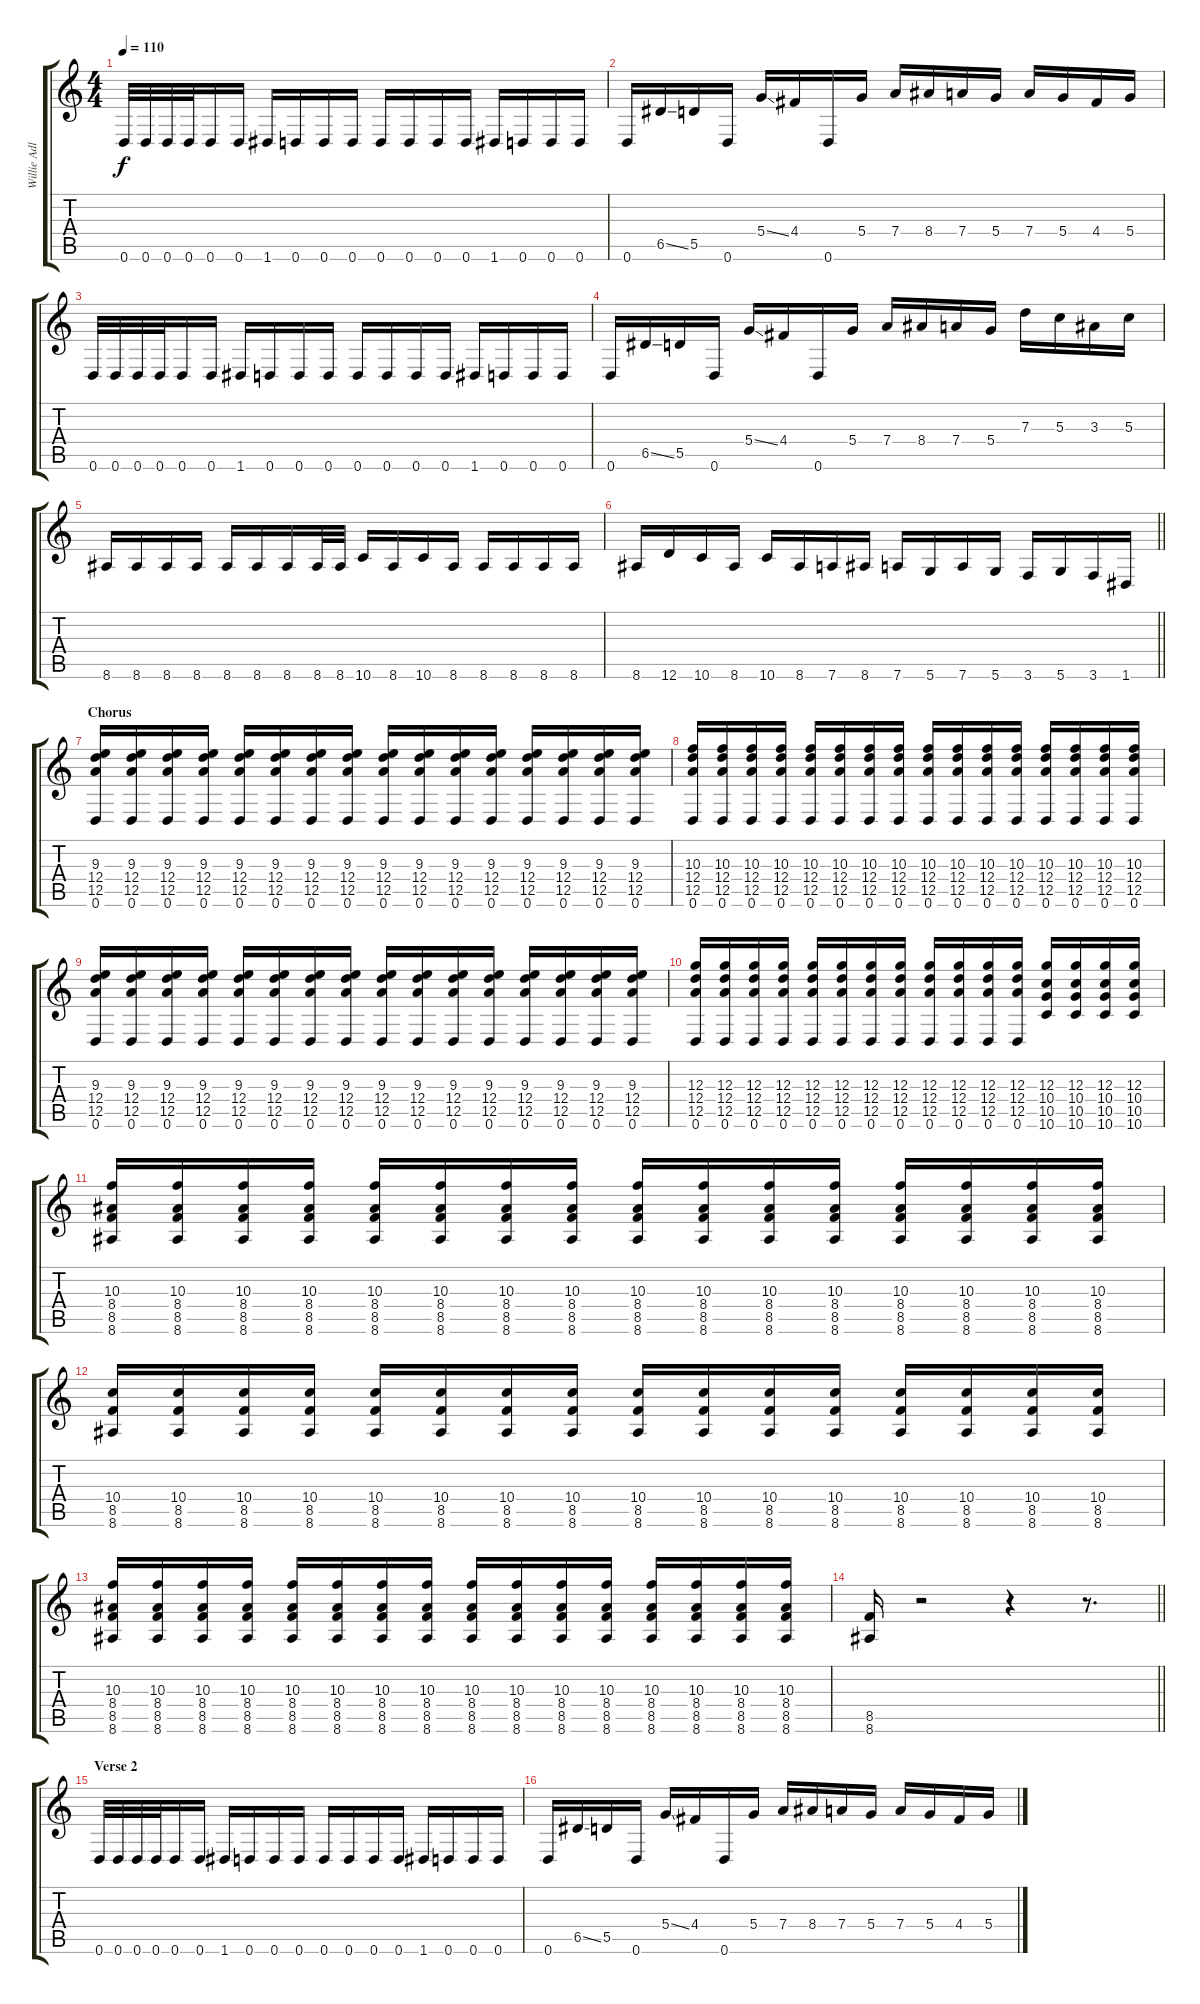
\track ("Willie Adler" "Willie Adl") {instrument distortionguitar}
\staff {score tabs}
\tuning (E4 B3 G3 D3 A2 D2) {hide}
\ts (4 4)
\tempo 110
\clef g2
\ks c
0.6.32{dy f} 0.6.32 0.6.32 0.6.32 0.6.16 0.6.16 1.6.16 0.6.16 0.6.16 0.6.16 0.6.16 0.6.16 0.6.16 0.6.16 1.6.16 0.6.16 0.6.16 0.6.16 |
0.6.16 6.5{ss}.16 5.5.16 0.6.16 5.4{ss}.16 4.4.16 0.6.16 5.4.16 7.4.16 8.4.16 7.4.16 5.4.16 7.4.16 5.4.16 4.4.16 5.4.16 |
0.6.32 0.6.32 0.6.32 0.6.32 0.6.16 0.6.16 1.6.16 0.6.16 0.6.16 0.6.16 0.6.16 0.6.16 0.6.16 0.6.16 1.6.16 0.6.16 0.6.16 0.6.16 |
0.6.16 6.5{ss}.16 5.5.16 0.6.16 5.4{ss}.16 4.4.16 0.6.16 5.4.16 7.4.16 8.4.16 7.4.16 5.4.16 7.3.16 5.3.16 3.3.16 5.3.16 |
8.6.16 8.6.16 8.6.16 8.6.16 8.6.16 8.6.16 8.6.16 8.6.32 8.6.32 10.6.16 8.6.16 10.6.16 8.6.16 8.6.16 8.6.16 8.6.16 8.6.16 |
\barLineRight lightlight
8.6.16 12.6.16 10.6.16 8.6.16 10.6.16 8.6.16 7.6.16 8.6.16 7.6.16 5.6.16 7.6.16 5.6.16 3.6.16 5.6.16 3.6.16 1.6.16 |
\section ("" "Chorus")
(9.3 12.4 12.5 0.6).16 (9.3 12.4 12.5 0.6).16 (9.3 12.4 12.5 0.6).16 (9.3 12.4 12.5 0.6).16 (9.3 12.4 12.5 0.6).16 (9.3 12.4 12.5 0.6).16 (9.3 12.4 12.5 0.6).16 (9.3 12.4 12.5 0.6).16 (9.3 12.4 12.5 0.6).16 (9.3 12.4 12.5 0.6).16 (9.3 12.4 12.5 0.6).16 (9.3 12.4 12.5 0.6).16 (9.3 12.4 12.5 0.6).16 (9.3 12.4 12.5 0.6).16 (9.3 12.4 12.5 0.6).16 (9.3 12.4 12.5 0.6).16 |
(10.3 12.4 12.5 0.6).16 (10.3 12.4 12.5 0.6).16 (10.3 12.4 12.5 0.6).16 (10.3 12.4 12.5 0.6).16 (10.3 12.4 12.5 0.6).16 (10.3 12.4 12.5 0.6).16 (10.3 12.4 12.5 0.6).16 (10.3 12.4 12.5 0.6).16 (10.3 12.4 12.5 0.6).16 (10.3 12.4 12.5 0.6).16 (10.3 12.4 12.5 0.6).16 (10.3 12.4 12.5 0.6).16 (10.3 12.4 12.5 0.6).16 (10.3 12.4 12.5 0.6).16 (10.3 12.4 12.5 0.6).16 (10.3 12.4 12.5 0.6).16 |
(9.3 12.4 12.5 0.6).16 (9.3 12.4 12.5 0.6).16 (9.3 12.4 12.5 0.6).16 (9.3 12.4 12.5 0.6).16 (9.3 12.4 12.5 0.6).16 (9.3 12.4 12.5 0.6).16 (9.3 12.4 12.5 0.6).16 (9.3 12.4 12.5 0.6).16 (9.3 12.4 12.5 0.6).16 (9.3 12.4 12.5 0.6).16 (9.3 12.4 12.5 0.6).16 (9.3 12.4 12.5 0.6).16 (9.3 12.4 12.5 0.6).16 (9.3 12.4 12.5 0.6).16 (9.3 12.4 12.5 0.6).16 (9.3 12.4 12.5 0.6).16 |
(12.3 12.4 12.5 0.6).16 (12.3 12.4 12.5 0.6).16 (12.3 12.4 12.5 0.6).16 (12.3 12.4 12.5 0.6).16 (12.3 12.4 12.5 0.6).16 (12.3 12.4 12.5 0.6).16 (12.3 12.4 12.5 0.6).16 (12.3 12.4 12.5 0.6).16 (12.3 12.4 12.5 0.6).16 (12.3 12.4 12.5 0.6).16 (12.3 12.4 12.5 0.6).16 (12.3 12.4 12.5 0.6).16 (12.3 10.4 10.5 10.6).16 (12.3 10.4 10.5 10.6).16 (12.3 10.4 10.5 10.6).16 (12.3 10.4 10.5 10.6).16 |
(10.3 8.4 8.5 8.6).16 (10.3 8.4 8.5 8.6).16 (10.3 8.4 8.5 8.6).16 (10.3 8.4 8.5 8.6).16 (10.3 8.4 8.5 8.6).16 (10.3 8.4 8.5 8.6).16 (10.3 8.4 8.5 8.6).16 (10.3 8.4 8.5 8.6).16 (10.3 8.4 8.5 8.6).16 (10.3 8.4 8.5 8.6).16 (10.3 8.4 8.5 8.6).16 (10.3 8.4 8.5 8.6).16 (10.3 8.4 8.5 8.6).16 (10.3 8.4 8.5 8.6).16 (10.3 8.4 8.5 8.6).16 (10.3 8.4 8.5 8.6).16 |
(10.4 8.5 8.6).16 (10.4 8.5 8.6).16 (10.4 8.5 8.6).16 (10.4 8.5 8.6).16 (10.4 8.5 8.6).16 (10.4 8.5 8.6).16 (10.4 8.5 8.6).16 (10.4 8.5 8.6).16 (10.4 8.5 8.6).16 (10.4 8.5 8.6).16 (10.4 8.5 8.6).16 (10.4 8.5 8.6).16 (10.4 8.5 8.6).16 (10.4 8.5 8.6).16 (10.4 8.5 8.6).16 (10.4 8.5 8.6).16 |
(10.3 8.4 8.5 8.6).16 (10.3 8.4 8.5 8.6).16 (10.3 8.4 8.5 8.6).16 (10.3 8.4 8.5 8.6).16 (10.3 8.4 8.5 8.6).16 (10.3 8.4 8.5 8.6).16 (10.3 8.4 8.5 8.6).16 (10.3 8.4 8.5 8.6).16 (10.3 8.4 8.5 8.6).16 (10.3 8.4 8.5 8.6).16 (10.3 8.4 8.5 8.6).16 (10.3 8.4 8.5 8.6).16 (10.3 8.4 8.5 8.6).16 (10.3 8.4 8.5 8.6).16 (10.3 8.4 8.5 8.6).16 (10.3 8.4 8.5 8.6).16 |
\barLineRight lightlight
(8.5 8.6).16 r.2 r.4 r.8{d} |
\section ("" "Verse 2")
0.6.32 0.6.32 0.6.32 0.6.32 0.6.16 0.6.16 1.6.16 0.6.16 0.6.16 0.6.16 0.6.16 0.6.16 0.6.16 0.6.16 1.6.16 0.6.16 0.6.16 0.6.16 |
0.6.16 6.5{ss}.16 5.5.16 0.6.16 5.4{ss}.16 4.4.16 0.6.16 5.4.16 7.4.16 8.4.16 7.4.16 5.4.16 7.4.16 5.4.16 4.4.16 5.4.16
